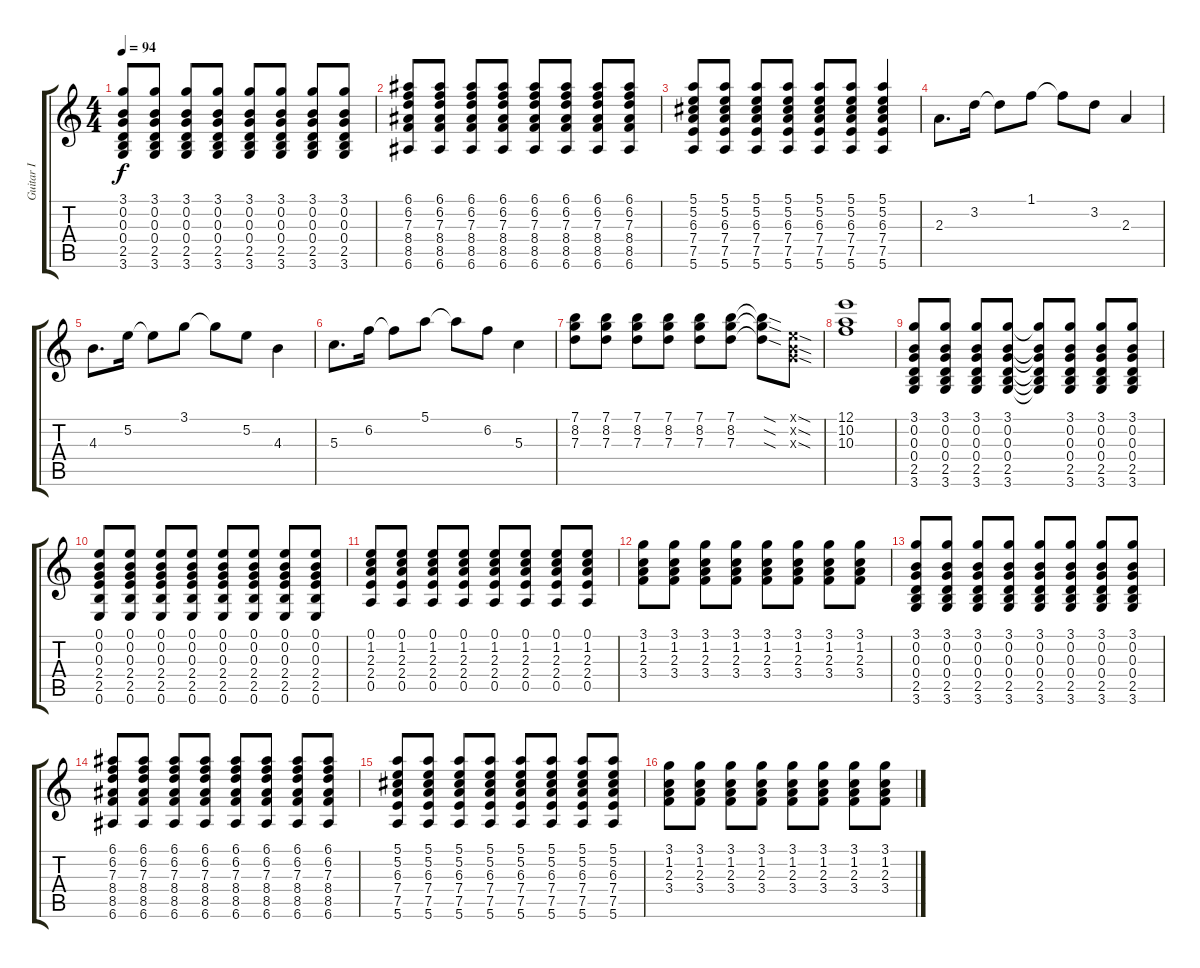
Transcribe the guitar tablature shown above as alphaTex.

\track ("Guitar I" "Guitar I") {instrument electricguitarclean}
\staff {score tabs}
\tuning (E4 B3 G3 D3 A2 E2) {hide}
\ts (4 4)
\tempo 94
\clef g2
\ks c
(3.1 0.2 0.3 0.4 2.5 3.6).8{dy f} (3.1 0.2 0.3 0.4 2.5 3.6).8 (3.1 0.2 0.3 0.4 2.5 3.6).8 (3.1 0.2 0.3 0.4 2.5 3.6).8 (3.1 0.2 0.3 0.4 2.5 3.6).8 (3.1 0.2 0.3 0.4 2.5 3.6).8 (3.1 0.2 0.3 0.4 2.5 3.6).8 (3.1 0.2 0.3 0.4 2.5 3.6).8 |
(6.1 6.2 7.3 8.4 8.5 6.6).8 (6.1 6.2 7.3 8.4 8.5 6.6).8 (6.1 6.2 7.3 8.4 8.5 6.6).8 (6.1 6.2 7.3 8.4 8.5 6.6).8 (6.1 6.2 7.3 8.4 8.5 6.6).8 (6.1 6.2 7.3 8.4 8.5 6.6).8 (6.1 6.2 7.3 8.4 8.5 6.6).8 (6.1 6.2 7.3 8.4 8.5 6.6).8 |
(5.1 5.2 6.3 7.4 7.5 5.6).8 (5.1 5.2 6.3 7.4 7.5 5.6).8 (5.1 5.2 6.3 7.4 7.5 5.6).8 (5.1 5.2 6.3 7.4 7.5 5.6).8 (5.1 5.2 6.3 7.4 7.5 5.6).8 (5.1 5.2 6.3 7.4 7.5 5.6).8 (5.1 5.2 6.3 7.4 7.5 5.6).4 |
2.3.8{d} 3.2.16 3.2{t}.8 1.1.8 1.1{t}.8 3.2.8 2.3.4 |
4.3.8{d} 5.2.16 5.2{t}.8 3.1.8 3.1{t}.8 5.2.8 4.3.4 |
5.3.8{d} 6.2.16 6.2{t}.8 5.1.8 5.1{t}.8 6.2.8 5.3.4 |
(7.1 8.2 7.3).8 (7.1 8.2 7.3).8 (7.1 8.2 7.3).8 (7.1 8.2 7.3).8 (7.1 8.2 7.3).8 (7.1 8.2 7.3).8 (7.1{sod t} 8.2{sod t} 7.3{sod t}).8 (0.1{sod x} 0.2{sod x} 0.3{sod x}).8 |
(12.1 10.2 10.3).1 |
(3.1 0.2 0.3 0.4 2.5 3.6).8 (3.1 0.2 0.3 0.4 2.5 3.6).8 (3.1 0.2 0.3 0.4 2.5 3.6).8 (3.1 0.2 0.3 0.4 2.5 3.6).8 (3.1{t} 0.2{t} 0.3{t} 0.4{t} 2.5{t} 3.6{t}).8 (3.1 0.2 0.3 0.4 2.5 3.6).8 (3.1 0.2 0.3 0.4 2.5 3.6).8 (3.1 0.2 0.3 0.4 2.5 3.6).8 |
(0.1 0.2 0.3 2.4 2.5 0.6).8 (0.1 0.2 0.3 2.4 2.5 0.6).8 (0.1 0.2 0.3 2.4 2.5 0.6).8 (0.1 0.2 0.3 2.4 2.5 0.6).8 (0.1 0.2 0.3 2.4 2.5 0.6).8 (0.1 0.2 0.3 2.4 2.5 0.6).8 (0.1 0.2 0.3 2.4 2.5 0.6).8 (0.1 0.2 0.3 2.4 2.5 0.6).8 |
(0.1 1.2 2.3 2.4 0.5).8 (0.1 1.2 2.3 2.4 0.5).8 (0.1 1.2 2.3 2.4 0.5).8 (0.1 1.2 2.3 2.4 0.5).8 (0.1 1.2 2.3 2.4 0.5).8 (0.1 1.2 2.3 2.4 0.5).8 (0.1 1.2 2.3 2.4 0.5).8 (0.1 1.2 2.3 2.4 0.5).8 |
(3.1 1.2 2.3 3.4).8 (3.1 1.2 2.3 3.4).8 (3.1 1.2 2.3 3.4).8 (3.1 1.2 2.3 3.4).8 (3.1 1.2 2.3 3.4).8 (3.1 1.2 2.3 3.4).8 (3.1 1.2 2.3 3.4).8 (3.1 1.2 2.3 3.4).8 |
(3.1 0.2 0.3 0.4 2.5 3.6).8 (3.1 0.2 0.3 0.4 2.5 3.6).8 (3.1 0.2 0.3 0.4 2.5 3.6).8 (3.1 0.2 0.3 0.4 2.5 3.6).8 (3.1 0.2 0.3 0.4 2.5 3.6).8 (3.1 0.2 0.3 0.4 2.5 3.6).8 (3.1 0.2 0.3 0.4 2.5 3.6).8 (3.1 0.2 0.3 0.4 2.5 3.6).8 |
(6.1 6.2 7.3 8.4 8.5 6.6).8 (6.1 6.2 7.3 8.4 8.5 6.6).8 (6.1 6.2 7.3 8.4 8.5 6.6).8 (6.1 6.2 7.3 8.4 8.5 6.6).8 (6.1 6.2 7.3 8.4 8.5 6.6).8 (6.1 6.2 7.3 8.4 8.5 6.6).8 (6.1 6.2 7.3 8.4 8.5 6.6).8 (6.1 6.2 7.3 8.4 8.5 6.6).8 |
(5.1 5.2 6.3 7.4 7.5 5.6).8 (5.1 5.2 6.3 7.4 7.5 5.6).8 (5.1 5.2 6.3 7.4 7.5 5.6).8 (5.1 5.2 6.3 7.4 7.5 5.6).8 (5.1 5.2 6.3 7.4 7.5 5.6).8 (5.1 5.2 6.3 7.4 7.5 5.6).8 (5.1 5.2 6.3 7.4 7.5 5.6).8 (5.1 5.2 6.3 7.4 7.5 5.6).8 |
(3.1 1.2 2.3 3.4).8 (3.1 1.2 2.3 3.4).8 (3.1 1.2 2.3 3.4).8 (3.1 1.2 2.3 3.4).8 (3.1 1.2 2.3 3.4).8 (3.1 1.2 2.3 3.4).8 (3.1 1.2 2.3 3.4).8 (3.1 1.2 2.3 3.4).8
